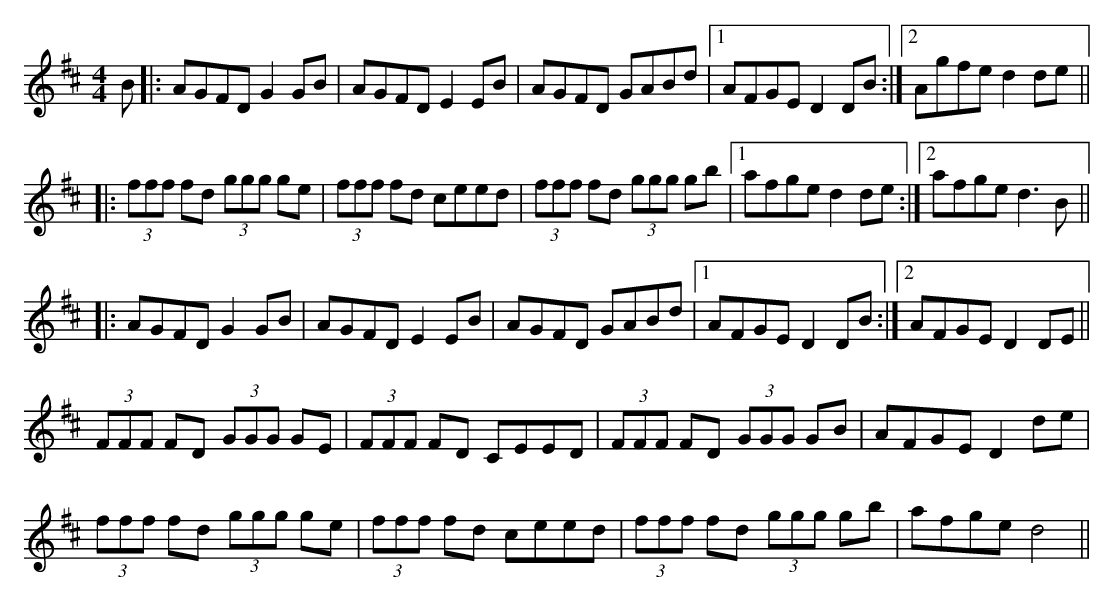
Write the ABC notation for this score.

X:1
M:4/4
K:D
B|:AGFD G2GB|AGFD E2EB|AGFD GABd|1 AFGE D2 DB:|2 Agfe d2de||
|:(3fff fd (3ggg ge|(3fff fd ceed|(3fff fd (3ggg gb|1 afge d2de:|2 afge d3B||
|:AGFD G2GB|AGFD E2EB|AGFD GABd|1 AFGE D2 DB:|2 AFGE D2DE||
(3FFF FD (3GGG GE|(3FFF FD CEED|(3FFF FD (3GGG GB|AFGE D2de|
(3fff fd (3ggg ge|(3fff fd ceed|(3fff fd (3ggg gb|afge d4||
